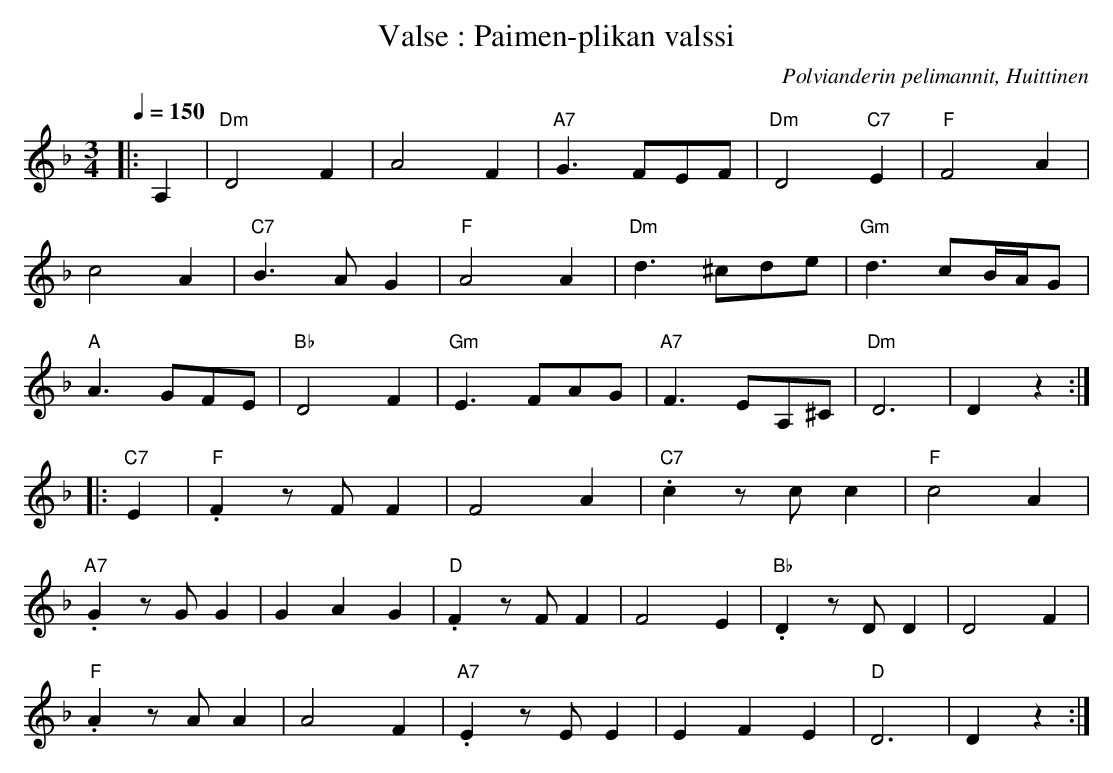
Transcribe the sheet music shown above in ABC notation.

X:1
T:Valse : Paimen-plikan valssi
O:Polvianderin pelimannit, Huittinen
M: 3/4
L: 1/8
Q:1/4=150
K: Dm
|: A,2 | "Dm"D4 F2 | A4 F2 | "A7"G3 FEF | "Dm"D4 "C7"E2 | "F"F4 A2 |
c4 A2 | "C7"B3 AG2 | "F"A4 A2 | "Dm"d3 ^cde | "Gm"d3 cB/A/G |
"A"A3 GFE | "Bb"D4 F2 | "Gm"E3 FAG | "A7"F3 EA,^C | "Dm"D6 | D2 z2 :|
|: "C7"E2 | "F".F2 zFF2 | F4 A2 | "C7".c2 zcc2 | "F"c4 A2 |
"A7".G2 zGG2 | G2 A2 G2 | "D".F2 zFF2 | F4 E2 | "Bb".D2 zDD2 | D4 F2 |
"F".A2 zAA2 | A4 F2 | "A7".E2 zEE2 | E2 F2 E2 | "D"D6 | D2 z2 :|
